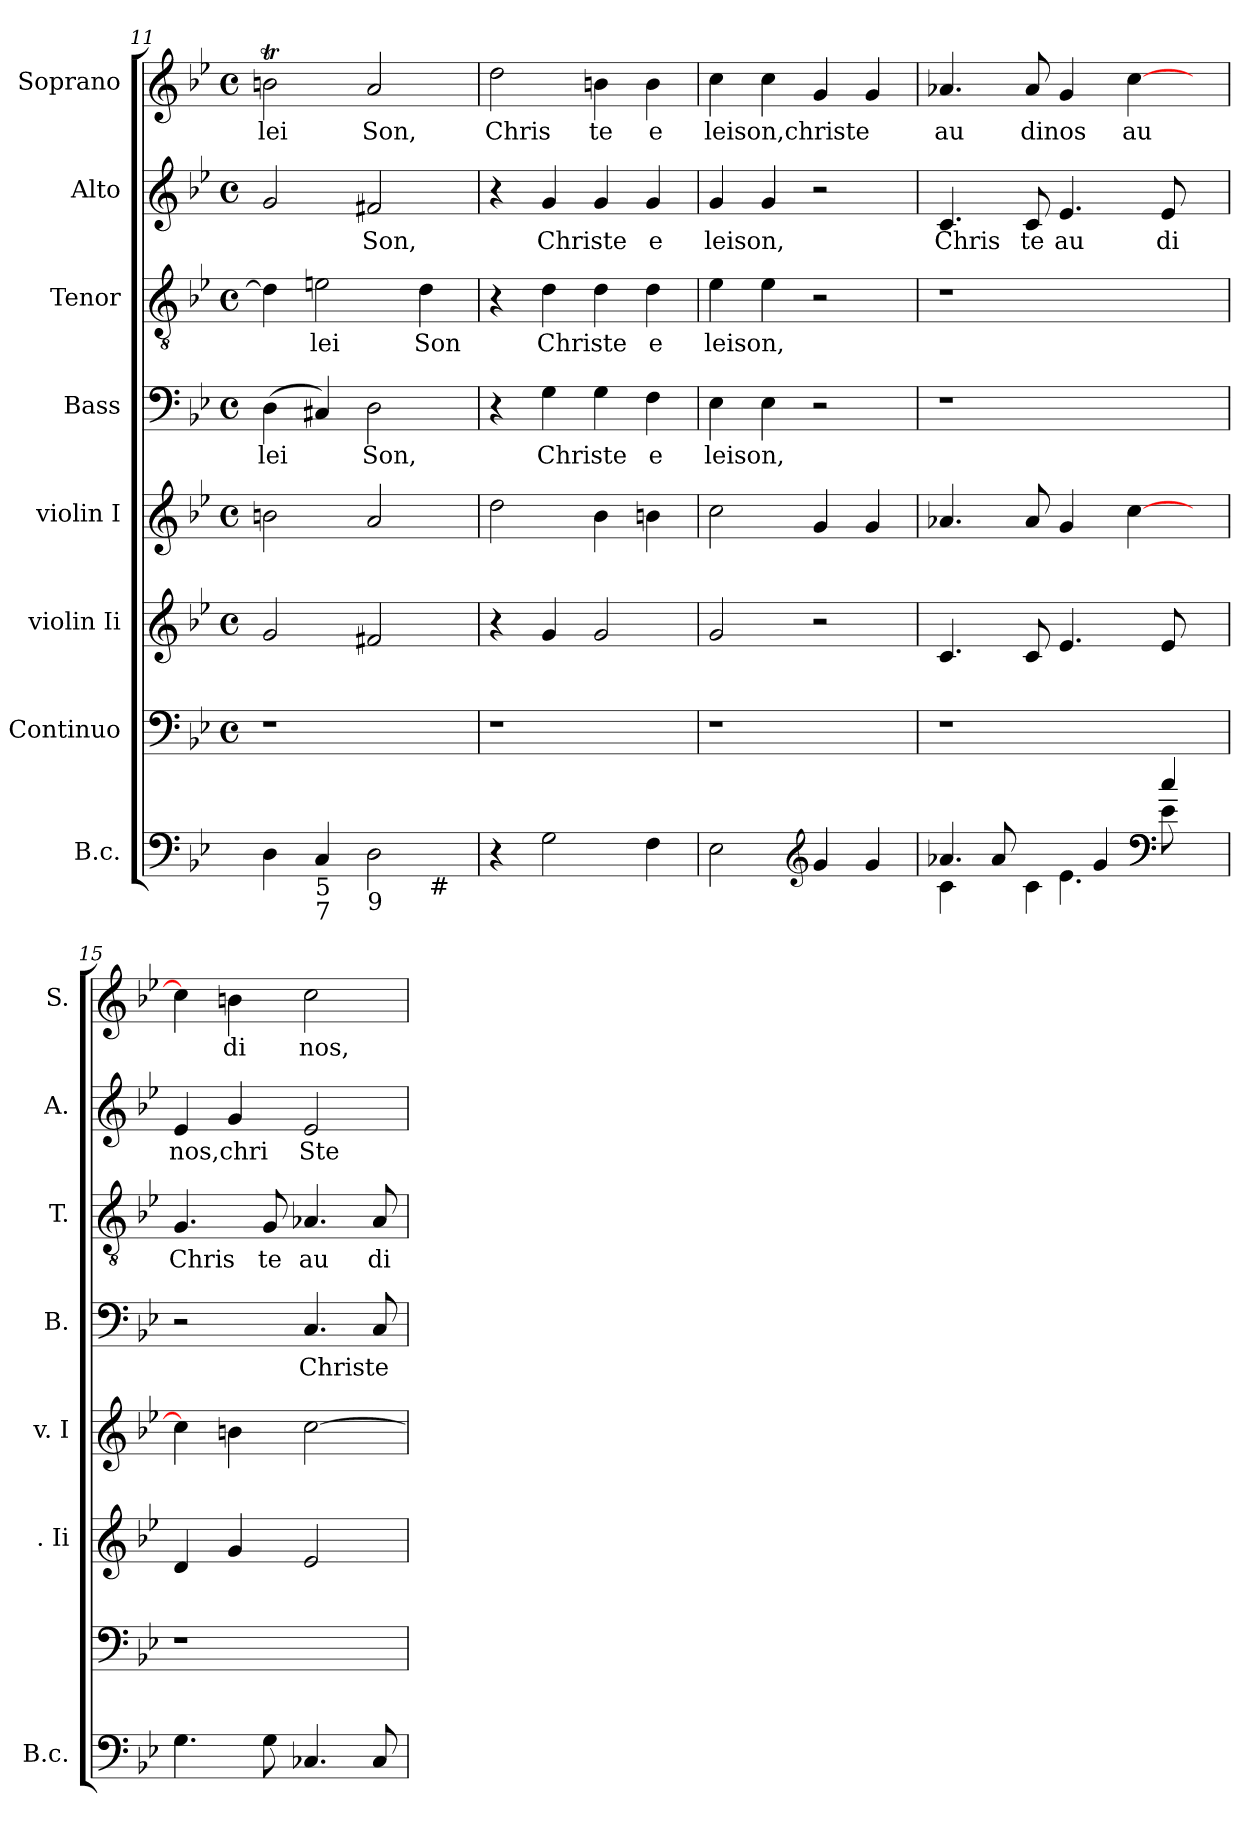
**kern	**kern	**kern	**kern	**kern	**text	**kern	**text	**kern	**text	**kern	**text
*part8	*part7	*part6	*part5	*part4	*part4	*part3	*part3	*part2	*part2	*part1	*part1
*staff8	*staff7	*staff6	*staff5	*staff4	*staff4	*staff3	*staff3	*staff2	*staff2	*staff1	*staff1
*I"B.c.	*I"Continuo	*I"violin Ii	*I"violin I	*I"Bass	*	*I"Tenor	*	*I"Alto	*	*I"Soprano	*
*I'B.c.	*	*I'. Ii	*I'v. I	*I'B.	*	*I'T.	*	*I'A.	*	*I'S.	*
*clefF4	*clefF4	*clefG2	*clefG2	*clefF4	*	*clefGv2	*	*clefG2	*	*clefG2	*
*k[b-e-]	*k[b-e-]	*k[b-e-]	*k[b-e-]	*k[b-e-]	*	*k[b-e-]	*	*k[b-e-]	*	*k[b-e-]	*
*B-:	*B-:	*B-:	*B-:	*B-:	*	*B-:	*	*B-:	*	*B-:	*
*	*M4/4	*M4/4	*M4/4	*M4/4	*	*M4/4	*	*M4/4	*	*M4/4	*
*	*met(c)	*met(c)	*met(c)	*met(c)	*	*met(c)	*	*met(c)	*	*met(c)	*
=11	=11	=11	=11	=11	=11	=11	=11	=11	=11	=11	=11
!	!	!	!	!	!LO:LY:b	!	!	!	!	!	!LO:LY:b:cj
*^	*	*	*	*	*	*	*	*	*	*	*
4D<\	2ryy	1r	2g/	2bn\	(>4D\	lei	4d\]	.	2g/	.	2bnt\	lei
!LO:TX:b:t=5	!	!	!	!	!	!	!	!	!	!	!	!
!LO:TX:b:t=7	!	!	!	!	!	!	!	!	!	!	!	!
!	!	!	!	!	!	!	!	!LO:LY:b:cj	!	!	!	!
4C/	.	.	.	.	4C#X/)	.	2en\	lei	.	.	.	.
!LO:TX:b:t=9	!	!	!	!	!	!	!	!	!	!	!	!
!	!	!	!	!	!	!LO:LY:b:cj	!	!	!	!LO:LY:b:cj	!	!LO:LY:b:cj
2D\	4ryy	.	2f#X/	2a/	2D\	Son,	.	.	2f#X/	Son,	2a/	Son,
!	!	!	!	!	!	!	!	!LO:LY:b:cj	!	!	!	!
.	64ryy	.	.	.	.	.	4d\	Son	.	.	.	.
!	!LO:TX:b:t=#	!	!	!	!	!	!	!	!	!	!	!
.	8...ryy	.	.	.	.	.	.	.	.	.	.	.
=12	=12	=12	=12	=12	=12	=12	=12	=12	=12	=12	=12	=12
!	!	!	!	!	!	!	!	!	!	!	!	!LO:LY:b:cj
*v	*v	*	*	*	*	*	*	*	*	*	*	*
4r	1r	4r	2dd\	4r	.	4r	.	4r	.	2dd\	Chris
!	!	!	!	!	!LO:LY:b:cj	!	!LO:LY:b:cj	!	!LO:LY:b:cj	!	!
2G\	.	4g/	.	4G\	Christe	4d\	Christe	4g/	Christe	.	.
!	!	!	!	!	!	!	!	!	!	!	!LO:LY:b:cj
.	.	2g/	4b-\	4G\	.	4d\	.	4g/	.	4bn\	te
!	!	!	!	!	!LO:LY:b:cj	!	!LO:LY:b:cj	!	!LO:LY:b:cj	!	!LO:LY:b:cj
4F<\	.	.	4bn\	4F\	e	4d\	e	4g/	e	4b\	e
=13	=13	=13	=13	=13	=13	=13	=13	=13	=13	=13	=13
!	!	!	!	!	!LO:LY:b	!	!LO:LY:b	!	!LO:LY:b	!	!LO:LY:b
2E-\	1r	2g/	2cc\	4E-\	leison,	4e-\	leison,	4g/	leison,	4cc\	leison,christe
.	.	.	.	4E-\	.	4e-\	.	4g/	.	4cc\	.
*clefG2	*	*	*	*	*	*	*	*	*	*	*
4g/	.	2r	4g/	2r	.	2r	.	2r	.	4g/	.
4g/	.	.	4g/	.	.	.	.	.	.	4g/	.
=14	=14	=14	=14	=14	=14	=14	=14	=14	=14	=14	=14
*^	*	*	*	*	*	*	*	*	*	*	*
!	!	!	!	!	!	!	!	!	!	!LO:LY:b:cj	!	!LO:LY:b:cj
4.a-X/	4c\	1r	4.c/	4.a-X/	1r	.	1r	.	4.c/	Chris	4.a-X/	au
.	8a-/	.	.	.	.	.	.	.	.	.	.	.
!	!	!	!	!	!	!	!	!	!	!LO:LY:b:cj	!	!LO:LY:b
4c\	8ryy	.	8c/	8a-/	.	.	.	.	8c/	te	8a-/	dinos
!	!	!	!	!	!	!	!	!	!	!LO:LY:b:cj	!	!
.	4.e-\	.	4.e-/	4g/	.	.	.	.	4.e-/	au	4g/	.
4g/	.	.	.	.	.	.	.	.	.	.	.	.
!	!	!	!	!	!	!	!	!	!	!	!	!LO:LY:b
.	.	.	.	[>4cc\	.	.	.	.	.	.	[>4cc\	au
*clefF4	*	*	*	*	*	*	*	*	*	*	*	*
!	!	!	!	!	!	!	!	!	!	!LO:LY:b:cj	!	!
4cc/	8e-\	.	8e-/	.	.	.	.	.	8e-/	di	.	.
.	8ryy	8ryy	8ryy	8ryy	8ryy	.	8ryy	.	8ryy	.	8ryy	.
=15	=15	=15	=15	=15	=15	=15	=15	=15	=15	=15	=15	=15
!	!	!	!	!	!	!	!	!LO:LY:b:cj	!	!LO:LY:b	!	!
*v	*v	*	*	*	*	*	*	*	*	*	*	*
4.G<\	1r	4d/	4cc\]	2r	.	4.G/	Chris	4e-/	nos,chri	4cc\]	.
!	!	!	!	!	!	!	!	!	!	!	!LO:LY:b:cj
.	.	4g/	4bn\	.	.	.	.	4g/	.	4bn\	di
!	!	!	!	!	!	!	!LO:LY:b:cj	!	!	!	!
8G\	.	.	.	.	.	8G/	te	.	.	.	.
!	!	!	!	!	!LO:LY:b:cj	!	!LO:LY:b:cj	!	!LO:LY:b	!	!LO:LY:b:cj
4.C-</	.	(<2e-/	[<2cc\	4.C/	Christe	4.A-X/	au	(<2e-/	Ste	2cc\	nos,
!	!	!	!	!	!	!	!LO:LY:b:cj	!	!	!	!
8C-/)	.	.	.	8C/	.	8A-/)	di	.	.	.	.
=	=	=	=	=	=	=	=	=	=	=	=
*-	*-	*-	*-	*-	*-	*-	*-	*-	*-	*-	*-
